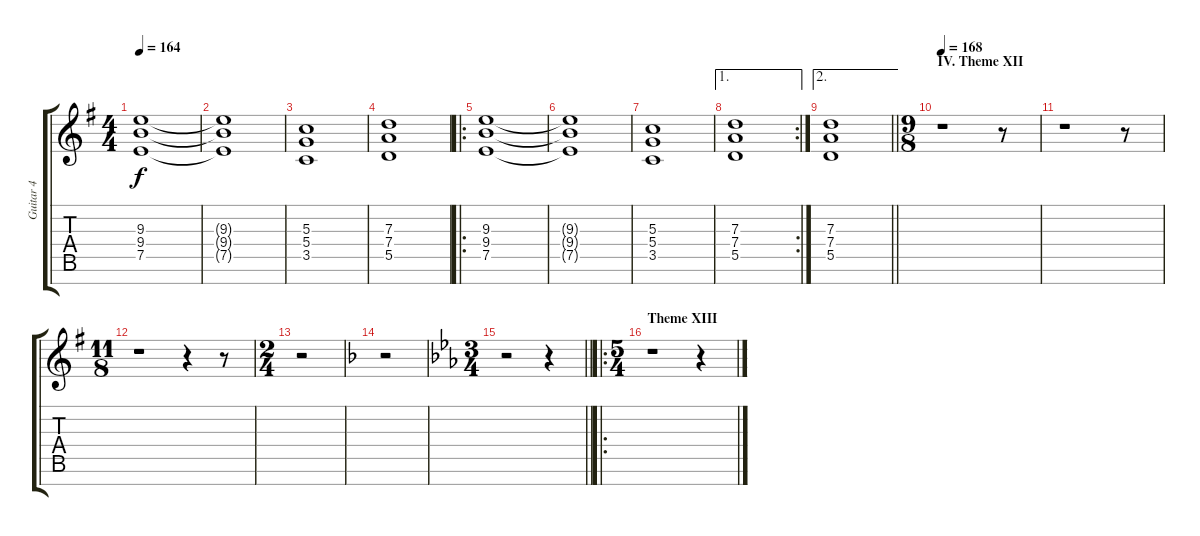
\track ("Guitar 4" "Guitar 4") {instrument distortionguitar}
\staff {score tabs}
\tuning (E4 B3 G3 D3 A2 E2 B1) {hide}
\ts (4 4)
\tempo 164
\clef g2
\ks eminor
(9.3 9.4 7.5).1{dy f} |
(9.3{t} 9.4{t} 7.5{t}).1 |
(5.3 5.4 3.5).1 |
(7.3 7.4 5.5).1 |
\ro
(9.3 9.4 7.5).1 |
(9.3{t} 9.4{t} 7.5{t}).1 |
(5.3 5.4 3.5).1 |
\ae 1
\rc 2
(7.3 7.4 5.5).1 |
\ae 2
\barLineRight lightlight
(7.3 7.4 5.5).1 |
\ts (9 8)
\section ("" "IV. Theme XII")
\tempo 168
r.1 r.8 |
r.1 r.8 |
\ts (11 8)
r.1 r.4 r.8 |
\ts (2 4)
r.2 |
\ks dminor
r.2 |
\ts (3 4)
\barLineRight lightlight
\ks cminor
r.2 r.4 |
\ro
\ts (5 4)
\section ("" "Theme XIII")
r.1 r.4
